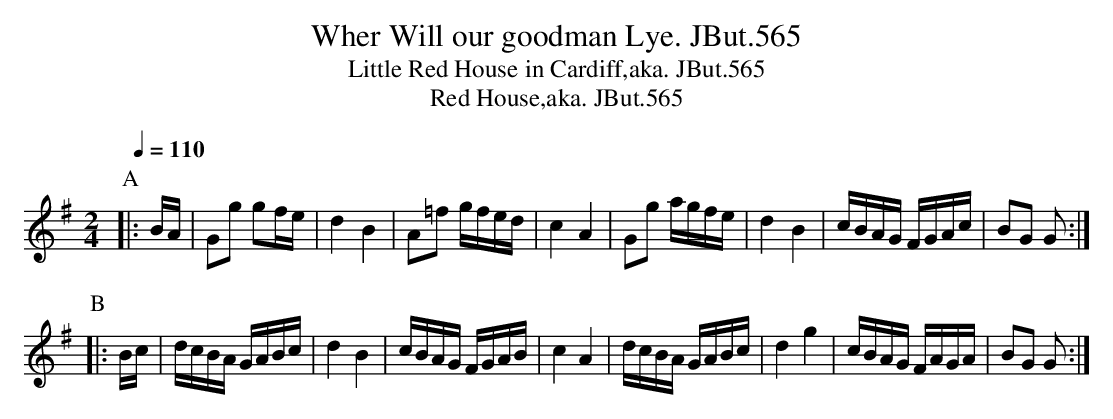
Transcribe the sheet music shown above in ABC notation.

X:1
T:Wher Will our goodman Lye. JBut.565
T:Little Red House in Cardiff,aka. JBut.565
T:Red House,aka. JBut.565
M:2/4
Q:1/4=110
L:1/16
K:G
P:A
|: BA | G2g2 g2fe | d4 B4 | A2=f2 gfed | c4 A4 | \
G2g2 agfe | d4 B4 | cBAG FGAc | B2G2 G2 :|
P:B
|: Bc | dcBA GABc | d4 B4 | cBAG FGAB | c4 A4 | \
dcBA GABc | d4 g4 | cBAG FAGA | B2G2 G2 :|
